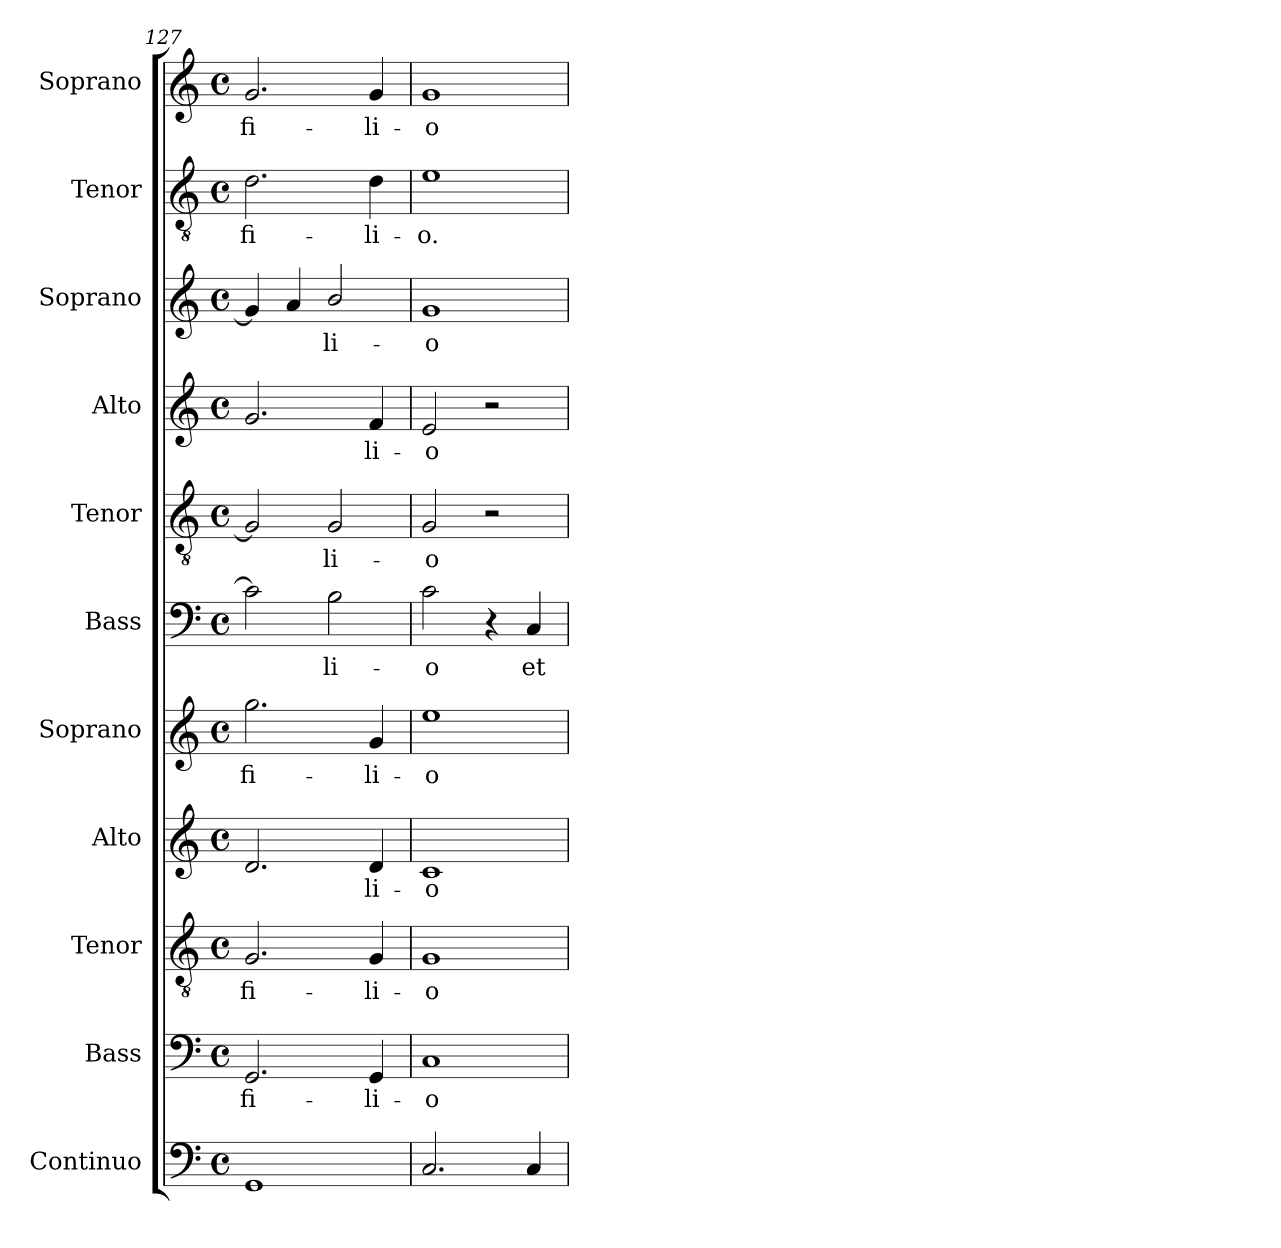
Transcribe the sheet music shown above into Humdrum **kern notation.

**kern	**kern	**text	**kern	**text	**kern	**text	**kern	**text	**kern	**text	**kern	**text	**kern	**text	**kern	**text	**kern	**text	**kern	**text
*part11	*part10	*part10	*part9	*part9	*part8	*part8	*part7	*part7	*part6	*part6	*part5	*part5	*part4	*part4	*part3	*part3	*part2	*part2	*part1	*part1
*staff11	*staff10	*staff10	*staff9	*staff9	*staff8	*staff8	*staff7	*staff7	*staff6	*staff6	*staff5	*staff5	*staff4	*staff4	*staff3	*staff3	*staff2	*staff2	*staff1	*staff1
*I"Continuo	*I"Bass	*	*I"Tenor	*	*I"Alto	*	*I"Soprano	*	*I"Bass	*	*I"Tenor	*	*I"Alto	*	*I"Soprano	*	*I"Tenor	*	*I"Soprano	*
*I'Cont.	*I'B.	*	*I'T.	*	*I'A.	*	*I'S.	*	*I'B.	*	*I'T.	*	*I'A.	*	*I'S.	*	*I'T.	*	*I'S.	*
*clefF4	*clefF4	*	*clefGv2	*	*clefG2	*	*clefG2	*	*clefF4	*	*clefGv2	*	*clefG2	*	*clefG2	*	*clefGv2	*	*clefG2	*
*	*	*	*ITrd7c12	*	*	*	*	*	*	*	*ITrd7c12	*	*	*	*	*	*ITrd7c12	*	*	*
*k[]	*k[]	*	*k[]	*	*k[]	*	*k[]	*	*k[]	*	*k[]	*	*k[]	*	*k[]	*	*k[]	*	*k[]	*
*C:	*C:	*	*C:	*	*C:	*	*C:	*	*C:	*	*C:	*	*C:	*	*C:	*	*C:	*	*C:	*
*M4/4	*M4/4	*	*M4/4	*	*M4/4	*	*M4/4	*	*M4/4	*	*M4/4	*	*M4/4	*	*M4/4	*	*M4/4	*	*M4/4	*
*met(c)	*met(c)	*	*met(c)	*	*met(c)	*	*met(c)	*	*met(c)	*	*met(c)	*	*met(c)	*	*met(c)	*	*met(c)	*	*met(c)	*
=127	=127	=127	=127	=127	=127	=127	=127	=127	=127	=127	=127	=127	=127	=127	=127	=127	=127	=127	=127	=127
!	!	!LO:LY:b:color=#000000	!	!	!	!	!	!	!	!	!	!	!	!	!	!	!	!	!	!
!	!	!	!	!LO:LY:b:color=#000000	!	!	!	!	!	!	!	!	!	!	!	!	!	!	!	!
!	!	!	!	!	!	!	!	!LO:LY:b:color=#000000	!	!	!	!	!	!	!	!	!	!	!	!
!	!	!	!	!	!	!	!	!	!	!	!	!	!	!	!	!	!	!LO:LY:b:color=#000000	!	!
!	!	!	!	!	!	!	!	!	!	!	!	!	!	!	!	!	!	!	!	!LO:LY:b:color=#000000
1GGi	2.GGi/	fi-	2.GGi/	fi-	2.di/	.	2.ggi\	fi-	2ci\]	.	2GGi/]	.	2.gi/	.	4gi/]	.	2.Di\	fi-	2.gi/	fi-
.	.	.	.	.	.	.	.	.	.	.	.	.	.	.	4ai/	.	.	.	.	.
!	!	!	!	!	!	!	!	!	!	!LO:LY:b:color=#000000	!	!	!	!	!	!	!	!	!	!
!	!	!	!	!	!	!	!	!	!	!	!	!LO:LY:b:color=#000000	!	!	!	!	!	!	!	!
!	!	!	!	!	!	!	!	!	!	!	!	!	!	!	!	!LO:LY:b:color=#000000	!	!	!	!
.	.	.	.	.	.	.	.	.	2Bi\	-li-	2GGi/	-li-	.	.	2bi/	-li-	.	.	.	.
!	!	!LO:LY:b:color=#000000	!	!	!	!	!	!	!	!	!	!	!	!	!	!	!	!	!	!
!	!	!	!	!LO:LY:b:color=#000000	!	!	!	!	!	!	!	!	!	!	!	!	!	!	!	!
!	!	!	!	!	!	!LO:LY:b:color=#000000	!	!	!	!	!	!	!	!	!	!	!	!	!	!
!	!	!	!	!	!	!	!	!LO:LY:b:color=#000000	!	!	!	!	!	!	!	!	!	!	!	!
!	!	!	!	!	!	!	!	!	!	!	!	!	!	!LO:LY:b:color=#000000	!	!	!	!	!	!
!	!	!	!	!	!	!	!	!	!	!	!	!	!	!	!	!	!	!LO:LY:b:color=#000000	!	!
!	!	!	!	!	!	!	!	!	!	!	!	!	!	!	!	!	!	!	!	!LO:LY:b:color=#000000
.	4GGi/	-li-	4GGi/	-li-	4di/	-li-	4gi/	-li-	.	.	.	.	4fi/	-li-	.	.	4Di\	-li-	4gi/	-li-
=128	=128	=128	=128	=128	=128	=128	=128	=128	=128	=128	=128	=128	=128	=128	=128	=128	=128	=128	=128	=128
!	!	!LO:LY:b:color=#000000	!	!	!	!	!	!	!	!	!	!	!	!	!	!	!	!	!	!
!	!	!	!	!LO:LY:b:color=#000000	!	!	!	!	!	!	!	!	!	!	!	!	!	!	!	!
!	!	!	!	!	!	!LO:LY:b:color=#000000	!	!	!	!	!	!	!	!	!	!	!	!	!	!
!	!	!	!	!	!	!	!	!LO:LY:b:color=#000000	!	!	!	!	!	!	!	!	!	!	!	!
!	!	!	!	!	!	!	!	!	!	!LO:LY:b:color=#000000	!	!	!	!	!	!	!	!	!	!
!	!	!	!	!	!	!	!	!	!	!	!	!LO:LY:b:color=#000000	!	!	!	!	!	!	!	!
!	!	!	!	!	!	!	!	!	!	!	!	!	!	!LO:LY:b:color=#000000	!	!	!	!	!	!
!	!	!	!	!	!	!	!	!	!	!	!	!	!	!	!	!LO:LY:b:color=#000000	!	!	!	!
!	!	!	!	!	!	!	!	!	!	!	!	!	!	!	!	!	!	!LO:LY:b:color=#000000	!	!
!	!	!	!	!	!	!	!	!	!	!	!	!	!	!	!	!	!	!	!	!LO:LY:b:color=#000000
2.Ci/	1Ci	-o	1GGi	-o	1ci	-o	1eei	-o	2ci\	-o	2GGi/	-o	2ei/	-o	1gi	-o	1Ei	-o.	1gi	-o
.	.	.	.	.	.	.	.	.	4r	.	2r	.	2r	.	.	.	.	.	.	.
!	!	!	!	!	!	!	!	!	!	!LO:LY:b:color=#000000	!	!	!	!	!	!	!	!	!	!
4Ci/	.	.	.	.	.	.	.	.	4Ci/	et	.	.	.	.	.	.	.	.	.	.
=	=	=	=	=	=	=	=	=	=	=	=	=	=	=	=	=	=	=	=	=
*-	*-	*-	*-	*-	*-	*-	*-	*-	*-	*-	*-	*-	*-	*-	*-	*-	*-	*-	*-	*-
